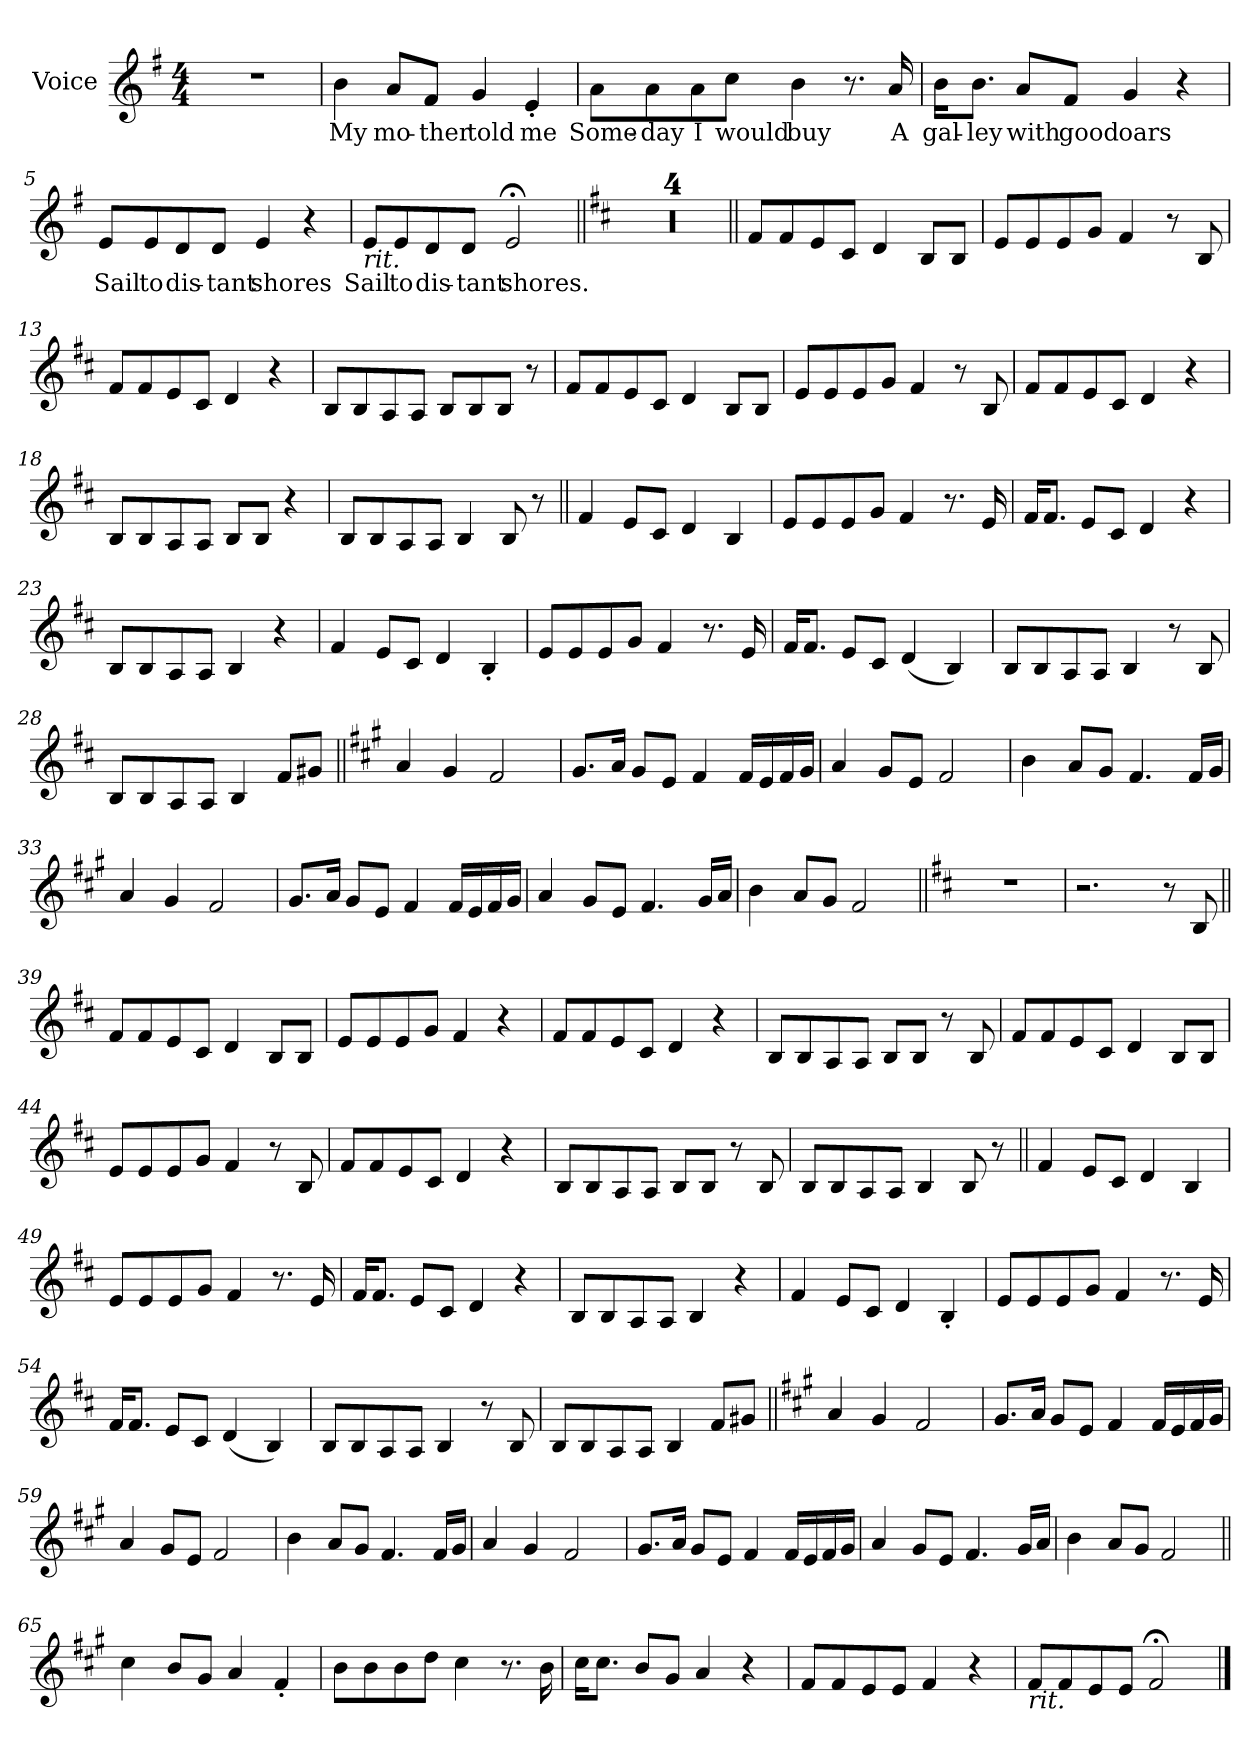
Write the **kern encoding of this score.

**kern	**text
*part1	*part1
*staff1	*staff1
*I"Voice	*
*I'Vc.	*
*clefG2	*
*k[f#]	*
*M4/4	*
=1	=1
1r	.
=2	=2
*MM80	*
4b	My
8aL	mo-
8f#J	-ther
4g	told
4e'	me
=3	=3
8aL	Some-
8a	-day
8a	I
8ccJ	would
4b	buy
8.r	.
16a	A
=4	=4
16bKL	gal-
8.bJ	-ley
8aL	with
8f#J	good
4g	oars
4r	.
=5	=5
8eL	Sail
8e	to
8d	dis-
8dJ	-tant
4e	shores
4r	.
=6	=6
!LO:TX:b:i:t=rit.	!
8eL	Sail
8e	to
8d	dis-
8dJ	-tant
2e;<	shores.
=7||	=7||
*k[f#c#]	*
*MM100	*
1r	.
=8	=8
1r	.
=9	=9
1r	.
=10	=10
1r	.
=11||	=11||
8f#L	.
8f#	.
8e	.
8c#J	.
4d	.
8BL	.
8BJ	.
=12	=12
8eL	.
8e	.
8e	.
8gJ	.
4f#	.
8r	.
8B	.
=13	=13
8f#L	.
8f#	.
8e	.
8c#J	.
4d	.
4r	.
=14	=14
8BL	.
8B	.
8A	.
8AJ	.
8BL	.
8B	.
8BJ	.
8r	.
=15	=15
8f#L	.
8f#	.
8e	.
8c#J	.
4d	.
8BL	.
8BJ	.
=16	=16
8eL	.
8e	.
8e	.
8gJ	.
4f#	.
8r	.
8B	.
=17	=17
8f#L	.
8f#	.
8e	.
8c#J	.
4d	.
4r	.
=18	=18
8BL	.
8B	.
8A	.
8AJ	.
8BL	.
8BJ	.
4r	.
=19	=19
8BL	.
8B	.
8A	.
8AJ	.
4B	.
8B	.
8r	.
=20||	=20||
4f#	.
8eL	.
8c#J	.
4d	.
4B	.
=21	=21
8eL	.
8e	.
8e	.
8gJ	.
4f#	.
8.r	.
16e	.
=22	=22
16f#KL	.
8.f#J	.
8eL	.
8c#J	.
4d	.
4r	.
=23	=23
8BL	.
8B	.
8A	.
8AJ	.
4B	.
4r	.
=24	=24
4f#	.
8eL	.
8c#J	.
4d	.
4B'	.
=25	=25
8eL	.
8e	.
8e	.
8gJ	.
4f#	.
8.r	.
16e	.
=26	=26
16f#KL	.
8.f#J	.
8eL	.
8c#J	.
(<4d	.
4B)	.
=27	=27
8BL	.
8B	.
8A	.
8AJ	.
4B	.
8r	.
8B	.
=28	=28
8BL	.
8B	.
8A	.
8AJ	.
4B	.
8f#L	.
8g#XJ	.
=29||	=29||
*k[f#c#g#]	*
4a	.
4g#	.
2f#	.
=30	=30
8.g#L	.
16aJk	.
8g#L	.
8eJ	.
4f#	.
16f#LL	.
16e	.
16f#	.
16g#JJ	.
=31	=31
4a	.
8g#L	.
8eJ	.
2f#	.
=32	=32
4b	.
8aL	.
8g#J	.
4.f#	.
16f#LL	.
16g#JJ	.
=33	=33
4a	.
4g#	.
2f#	.
=34	=34
8.g#L	.
16aJk	.
8g#L	.
8eJ	.
4f#	.
16f#LL	.
16e	.
16f#	.
16g#JJ	.
=35	=35
4a	.
8g#L	.
8eJ	.
4.f#	.
16g#LL	.
16aJJ	.
=36	=36
4b	.
8aL	.
8g#J	.
2f#	.
=37||	=37||
*k[f#c#]	*
1r	.
=38	=38
2.r	.
8r	.
8B	.
=39||	=39||
8f#L	.
8f#	.
8e	.
8c#J	.
4d	.
8BL	.
8BJ	.
=40	=40
8eL	.
8e	.
8e	.
8gJ	.
4f#	.
4r	.
=41	=41
8f#L	.
8f#	.
8e	.
8c#J	.
4d	.
4r	.
=42	=42
8BL	.
8B	.
8A	.
8AJ	.
8BL	.
8BJ	.
8r	.
8B	.
=43	=43
8f#L	.
8f#	.
8e	.
8c#J	.
4d	.
8BL	.
8BJ	.
=44	=44
8eL	.
8e	.
8e	.
8gJ	.
4f#	.
8r	.
8B	.
=45	=45
8f#L	.
8f#	.
8e	.
8c#J	.
4d	.
4r	.
=46	=46
8BL	.
8B	.
8A	.
8AJ	.
8BL	.
8BJ	.
8r	.
8B	.
=47	=47
8BL	.
8B	.
8A	.
8AJ	.
4B	.
8B	.
8r	.
=48||	=48||
4f#	.
8eL	.
8c#J	.
4d	.
4B	.
=49	=49
8eL	.
8e	.
8e	.
8gJ	.
4f#	.
8.r	.
16e	.
=50	=50
16f#KL	.
8.f#J	.
8eL	.
8c#J	.
4d	.
4r	.
=51	=51
8BL	.
8B	.
8A	.
8AJ	.
4B	.
4r	.
=52	=52
4f#	.
8eL	.
8c#J	.
4d	.
4B'	.
=53	=53
8eL	.
8e	.
8e	.
8gJ	.
4f#	.
8.r	.
16e	.
=54	=54
16f#KL	.
8.f#J	.
8eL	.
8c#J	.
(<4d	.
4B)	.
=55	=55
8BL	.
8B	.
8A	.
8AJ	.
4B	.
8r	.
8B	.
=56	=56
8BL	.
8B	.
8A	.
8AJ	.
4B	.
8f#L	.
8g#XJ	.
=57||	=57||
*k[f#c#g#]	*
4a	.
4g#	.
2f#	.
=58	=58
8.g#L	.
16aJk	.
8g#L	.
8eJ	.
4f#	.
16f#LL	.
16e	.
16f#	.
16g#JJ	.
=59	=59
4a	.
8g#L	.
8eJ	.
2f#	.
=60	=60
4b	.
8aL	.
8g#J	.
4.f#	.
16f#LL	.
16g#JJ	.
=61	=61
4a	.
4g#	.
2f#	.
=62	=62
8.g#L	.
16aJk	.
8g#L	.
8eJ	.
4f#	.
16f#LL	.
16e	.
16f#	.
16g#JJ	.
=63	=63
4a	.
8g#L	.
8eJ	.
4.f#	.
16g#LL	.
16aJJ	.
=64	=64
4b	.
8aL	.
8g#J	.
2f#	.
=65||	=65||
*MM80	*
4cc#	.
8bL	.
8g#J	.
4a	.
4f#'	.
=66	=66
8bL	.
8b	.
8b	.
8ddJ	.
4cc#	.
8.r	.
16b	.
=67	=67
16cc#KL	.
8.cc#J	.
8bL	.
8g#J	.
4a	.
4r	.
=68	=68
8f#L	.
8f#	.
8e	.
8eJ	.
4f#	.
4r	.
=69	=69
!LO:TX:b:i:t=rit.	!
8f#L	.
8f#	.
8e	.
8eJ	.
2f#;<	.
==	==
*-	*-
